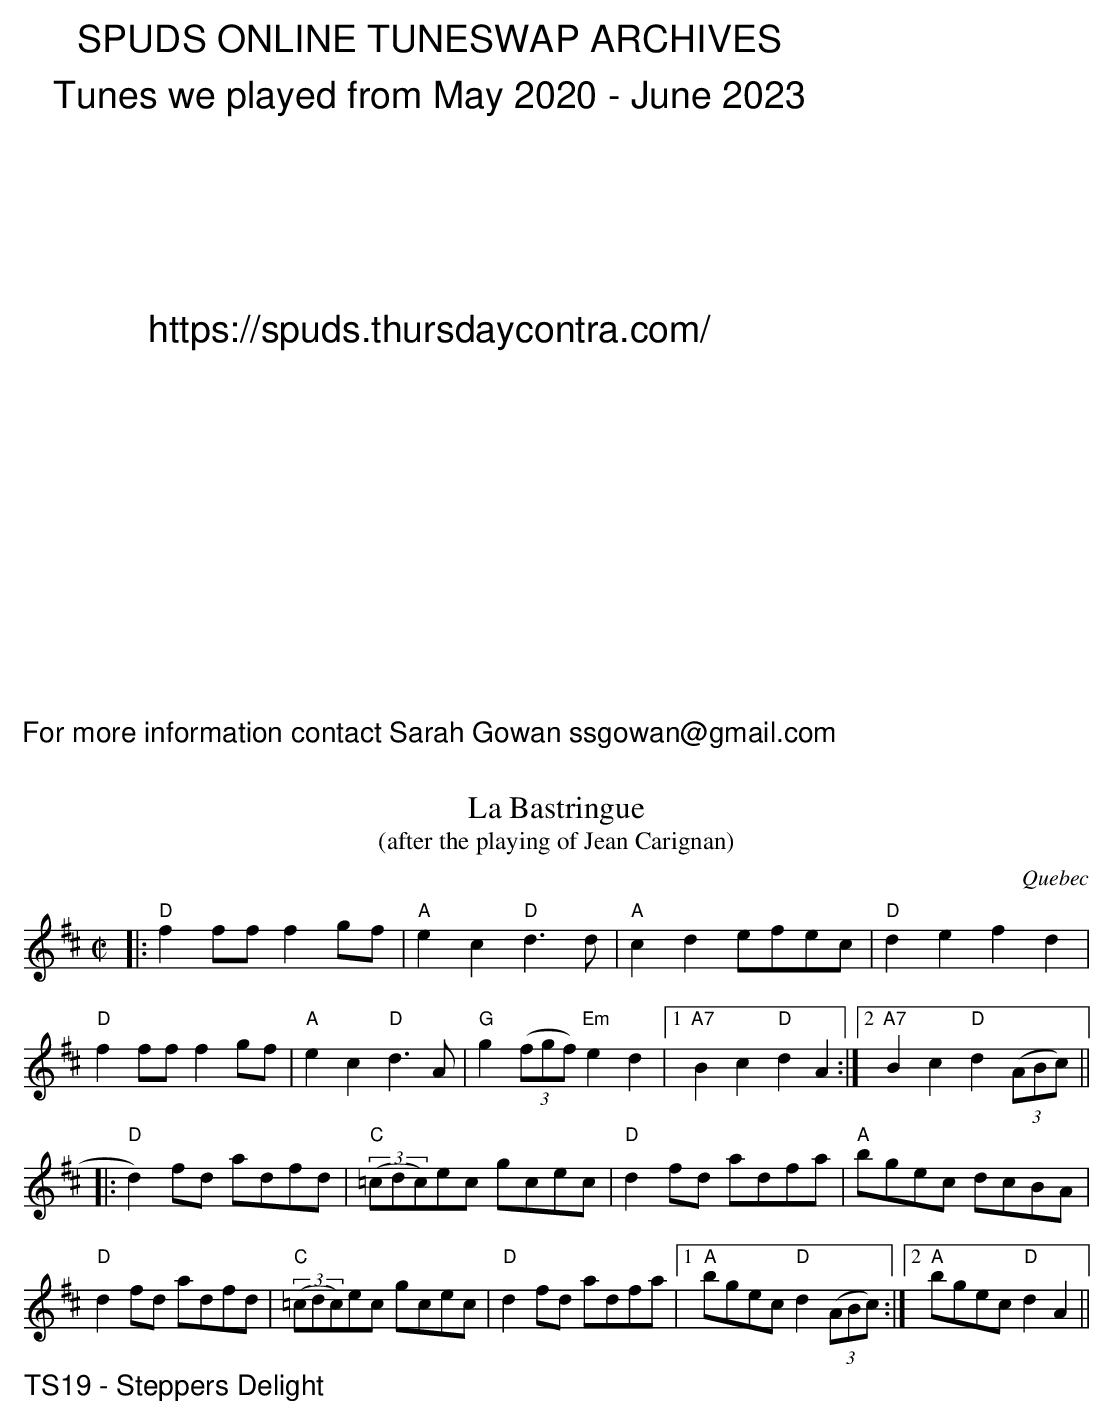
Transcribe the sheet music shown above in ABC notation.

X:1
T:Bastringue, La
T:(after the playing of Jean Carignan)
O:Quebec
M:C|
L:1/8
K:D
|: "D"f2ff f2gf | "A"e2c2 "D"d2>d2 | "A"c2d2 efec | "D"d2e2 f2d2 |
"D"f2ff f2gf | "A"e2c2 "D"d2>A2 | "G"g2 ((3fgf) "Em"e2d2 |1"A7"B2c2 "D"d2A2:|2"A7"B2c2 "D"d2 ((3ABc)||
|:"D"d2)fd adfd | "C"((3=cdc)ec gcec | "D"d2fd adfa | "A"bgec dcBA |
"D"d2fd adfd | "C"((3=cdc)ec gcec | "D"d2fd adfa |1 "A"bgec "D"d2 ((3ABc) :|2  "A"bgec "D"d2 A2||
